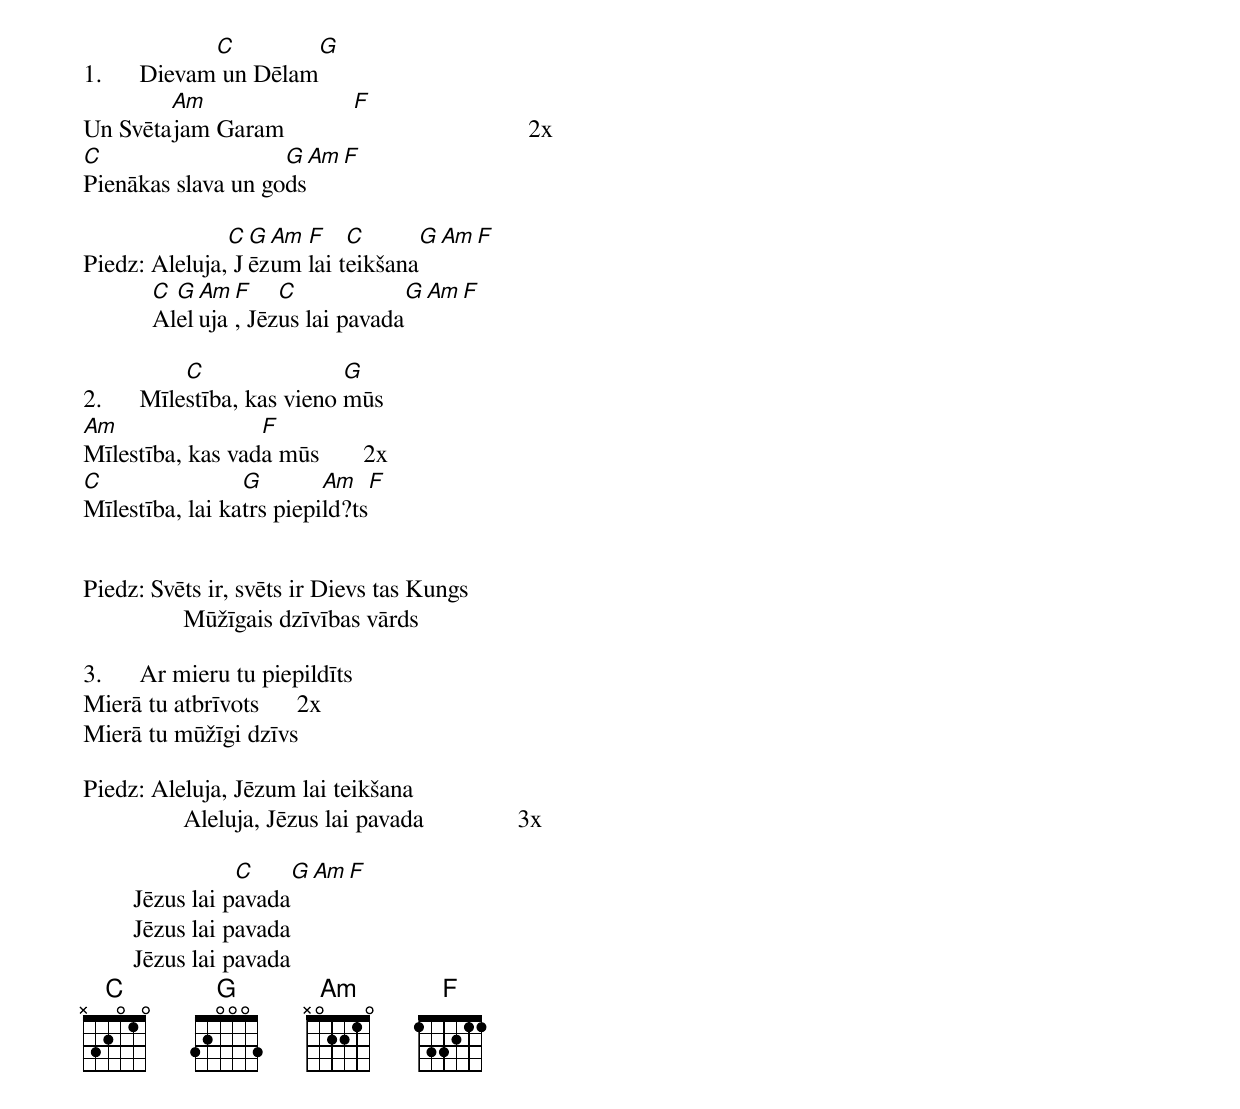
	      C			G
1.	Dievam un Dēlam
        Am		    F
Un Svētajam Garam					2x
C		    G		   Am F
Pienākas slava un gods

               C G Am F    C               G         Am F
Piedz: Aleluja, Jēzum lai teikšana
	   C G Am F    C	        G          Am F
	   Aleluja, Jēzus lai pavada

	    C		     G
2.	Mīlestība, kas vieno mūs
Am                F
Mīlestība, kas vada mūs	      2x
C                G        Am   F
Mīlestība, lai katrs piepild?ts


Piedz: Svēts ir, svēts ir Dievs tas Kungs
		Mūžīgais dzīvības vārds

3.	Ar mieru tu piepildīts
Mierā tu atbrīvots 	2x
Mierā tu mūžīgi dzīvs

Piedz: Aleluja, Jēzum lai teikšana
		Aleluja, Jēzus lai pavada  		3x

	           C       G    Am F
	Jēzus lai pavada
	Jēzus lai pavada
	Jēzus lai pavada
